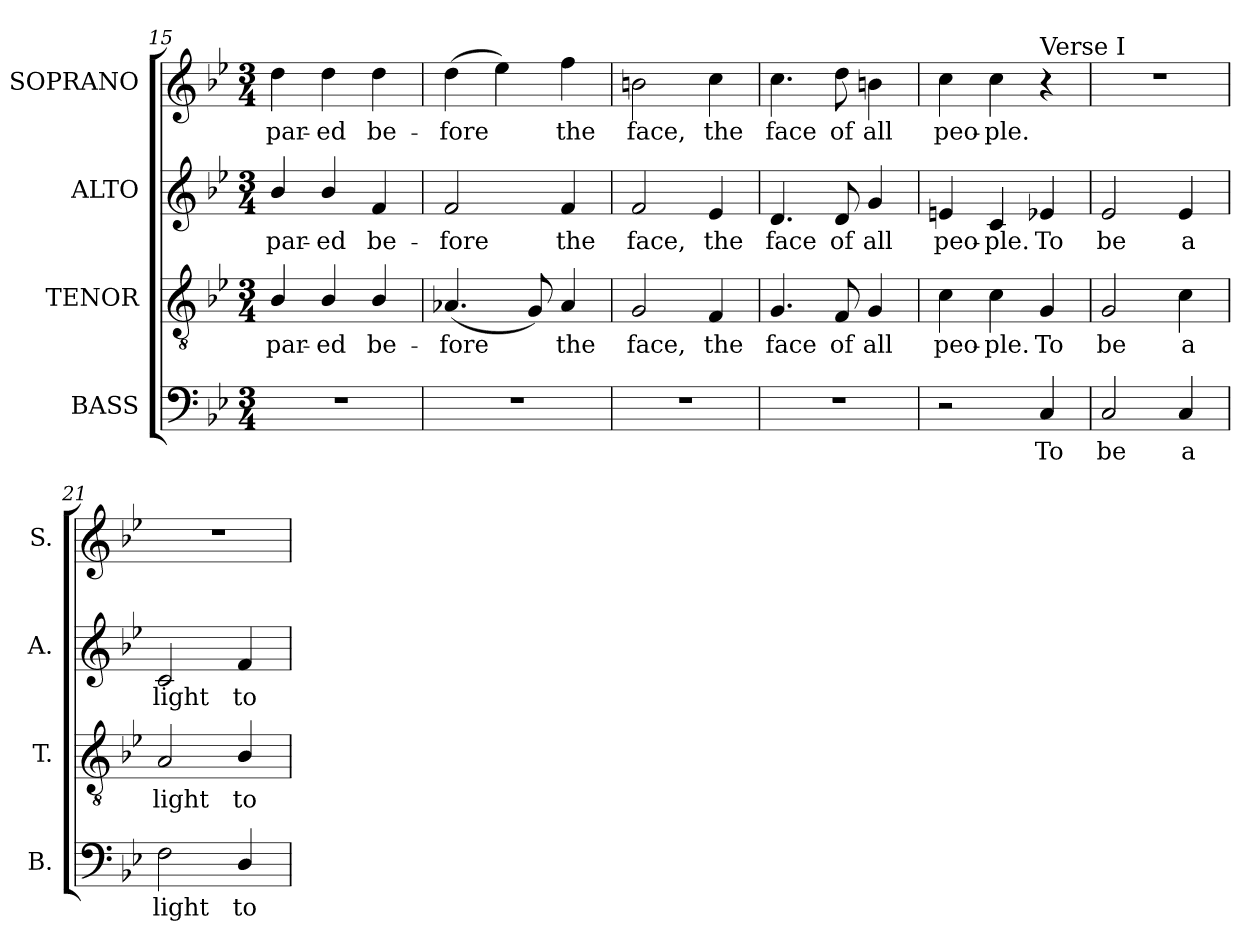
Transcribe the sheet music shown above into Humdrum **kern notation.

**kern	**text	**kern	**text	**kern	**text	**kern	**text
*part4	*part4	*part3	*part3	*part2	*part2	*part1	*part1
*staff4	*staff4	*staff3	*staff3	*staff2	*staff2	*staff1	*staff1
*I"BASS	*	*I"TENOR	*	*I"ALTO	*	*I"SOPRANO	*
*I'B.	*	*I'T.	*	*I'A.	*	*I'S.	*
*clefF4	*	*clefGv2	*	*clefG2	*	*clefG2	*
*	*	*ITrd7c12	*	*	*	*	*
*k[b-e-]	*	*k[b-e-]	*	*k[b-e-]	*	*k[b-e-]	*
*B-:	*	*B-:	*	*B-:	*	*B-:	*
*M3/4	*	*M3/4	*	*M3/4	*	*M3/4	*
=15	=15	=15	=15	=15	=15	=15	=15
!LO:N:vis=1	!	!	!	!	!	!	!
!	!	!	!LO:LY:b:color=#000000	!	!	!	!
!	!	!	!	!	!LO:LY:b:color=#000000	!	!
!	!	!	!	!	!	!	!LO:LY:b:color=#000000
2.r	.	4BB-i/	-par-	4b-i/	-par-	4ddi\	-par-
!	!	!	!LO:LY:b:color=#000000	!	!	!	!
!	!	!	!	!	!LO:LY:b:color=#000000	!	!
!	!	!	!	!	!	!	!LO:LY:b:color=#000000
.	.	4BB-i/	-ed	4b-i/	-ed	4ddi\	-ed
!	!	!	!LO:LY:b:color=#000000	!	!	!	!
!	!	!	!	!	!LO:LY:b:color=#000000	!	!
!	!	!	!	!	!	!	!LO:LY:b:color=#000000
.	.	4BB-i/	be-	4fi/	be-	4ddi\	be-
=16	=16	=16	=16	=16	=16	=16	=16
!LO:N:vis=1	!	!	!	!	!	!	!
!	!	!	!LO:LY:b:color=#000000	!	!	!	!
!	!	!	!	!	!LO:LY:b:color=#000000	!	!
!	!	!	!	!	!	!	!LO:LY:b:color=#000000
2.r	.	(4.AA-Xi/	-fore	2fi/	-fore	(4ddi\	-fore
.	.	.	.	.	.	4ee-i\)	.
.	.	8GGi/)	.	.	.	.	.
!	!	!	!LO:LY:b:color=#000000	!	!	!	!
!	!	!	!	!	!LO:LY:b:color=#000000	!	!
!	!	!	!	!	!	!	!LO:LY:b:color=#000000
.	.	4AA-i/	the	4fi/	the	4ffi\	the
!!LO:LB:g=z
=17	=17	=17	=17	=17	=17	=17	=17
!LO:N:vis=1	!	!	!	!	!	!	!
!	!	!	!LO:LY:b:color=#000000	!	!	!	!
!	!	!	!	!	!LO:LY:b:color=#000000	!	!
!	!	!	!	!	!	!	!LO:LY:b:color=#000000
2.r	.	2GGi/	face,	2fi/	face,	2bni\	face,
!	!	!	!LO:LY:b:color=#000000	!	!	!	!
!	!	!	!	!	!LO:LY:b:color=#000000	!	!
!	!	!	!	!	!	!	!LO:LY:b:color=#000000
.	.	4FFi/	the	4e-i/	the	4cci\	the
=18	=18	=18	=18	=18	=18	=18	=18
!LO:N:vis=1	!	!	!	!	!	!	!
!	!	!	!LO:LY:b:color=#000000	!	!	!	!
!	!	!	!	!	!LO:LY:b:color=#000000	!	!
!	!	!	!	!	!	!	!LO:LY:b:color=#000000
2.r	.	4.GGi/	face	4.di/	face	4.cci\	face
!	!	!	!LO:LY:b:color=#000000	!	!	!	!
!	!	!	!	!	!LO:LY:b:color=#000000	!	!
!	!	!	!	!	!	!	!LO:LY:b:color=#000000
.	.	8FFi/	of	8di/	of	8ddi\	of
!	!	!	!LO:LY:b:color=#000000	!	!	!	!
!	!	!	!	!	!LO:LY:b:color=#000000	!	!
!	!	!	!	!	!	!	!LO:LY:b:color=#000000
.	.	4GGi/	all	4gi/	all	4bni\	all
=19	=19	=19	=19	=19	=19	=19	=19
!	!	!	!LO:LY:b:color=#000000	!	!	!	!
!	!	!	!	!	!LO:LY:b:color=#000000	!	!
!	!	!	!	!	!	!	!LO:LY:b:color=#000000
2r	.	4Ci\	peo-	4eni/	peo-	4cci\	peo-
!	!	!	!LO:LY:b:color=#000000	!	!	!	!
!	!	!	!	!	!LO:LY:b:color=#000000	!	!
!	!	!	!	!	!	!	!LO:LY:b:color=#000000
.	.	4Ci\	-ple.	4ci/	-ple.	4cci\	-ple.
!	!LO:LY:b:color=#000000	!	!	!	!	!	!
!	!	!	!LO:LY:b:color=#000000	!	!	!	!
!	!	!	!	!	!	!LO:TX:a:t=Verse I	!
!	!	!	!	!	!LO:LY:b:color=#000000	!	!
4Ci/	To	4GGi/	To	4e-Xi/	To	4r	.
=20	=20	=20	=20	=20	=20	=20	=20
!	!LO:LY:b:color=#000000	!	!	!	!	!	!
!	!	!	!LO:LY:b:color=#000000	!	!	!	!
!	!	!	!	!	!LO:LY:b:color=#000000	!LO:N:vis=1	!
2Ci/	be	2GGi/	be	2e-i/	be	2.r	.
!	!LO:LY:b:color=#000000	!	!	!	!	!	!
!	!	!	!LO:LY:b:color=#000000	!	!	!	!
!	!	!	!	!	!LO:LY:b:color=#000000	!	!
4Ci/	a	4Ci\	a	4e-i/	a	.	.
=21	=21	=21	=21	=21	=21	=21	=21
!	!LO:LY:b:color=#000000	!	!	!	!	!	!
!	!	!	!LO:LY:b:color=#000000	!	!	!	!
!	!	!	!	!	!LO:LY:b:color=#000000	!LO:N:vis=1	!
2Fi\	light	2AAi/	light	2ci/	light	2.r	.
!	!LO:LY:b:color=#000000	!	!	!	!	!	!
!	!	!	!LO:LY:b:color=#000000	!	!	!	!
!	!	!	!	!	!LO:LY:b:color=#000000	!	!
4Di/	to	4BB-i/	to	4fi/	to	.	.
=	=	=	=	=	=	=	=
*-	*-	*-	*-	*-	*-	*-	*-
